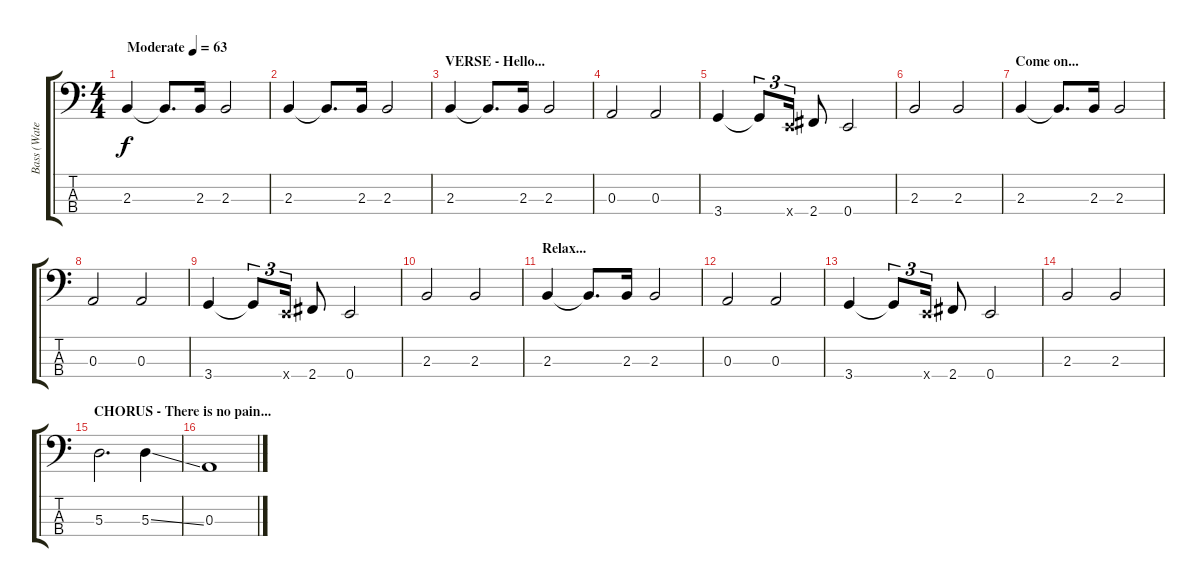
\track ("Bass (Waters)" "Bass (Wate") {instrument electricbassfinger}
\staff {score tabs}
\tuning (G2 D2 A1 E1) {hide}
\ts (4 4)
\tempo (63 "Moderate")
\clef f4
\ks c
2.3.4{dy f instrument electricbassfinger} 2.3{t}.8{d} 2.3.16 2.3.2 |
2.3.4 2.3{t}.8{d} 2.3.16 2.3.2 |
\section ("" "VERSE - Hello...")
2.3.4 2.3{t}.8{d} 2.3.16 2.3.2 |
0.3.2 0.3.2 |
3.4.4 3.4{t}.8{tu (3 2)} 0.4{x}.16{tu (3 2)} 2.4.8 0.4.2 |
2.3.2 2.3.2 |
\section ("" "Come on...")
2.3.4 2.3{t}.8{d} 2.3.16 2.3.2 |
0.3.2 0.3.2 |
3.4.4 3.4{t}.8{tu (3 2)} 0.4{x}.16{tu (3 2)} 2.4.8 0.4.2 |
2.3.2 2.3.2 |
\section ("" "Relax...")
2.3.4 2.3{t}.8{d} 2.3.16 2.3.2 |
0.3.2 0.3.2 |
3.4.4 3.4{t}.8{tu (3 2)} 0.4{x}.16{tu (3 2)} 2.4.8 0.4.2 |
2.3.2 2.3.2 |
\section ("" "CHORUS - There is no pain...")
5.3.2{d} 5.3{ss}.4 |
0.3.1
